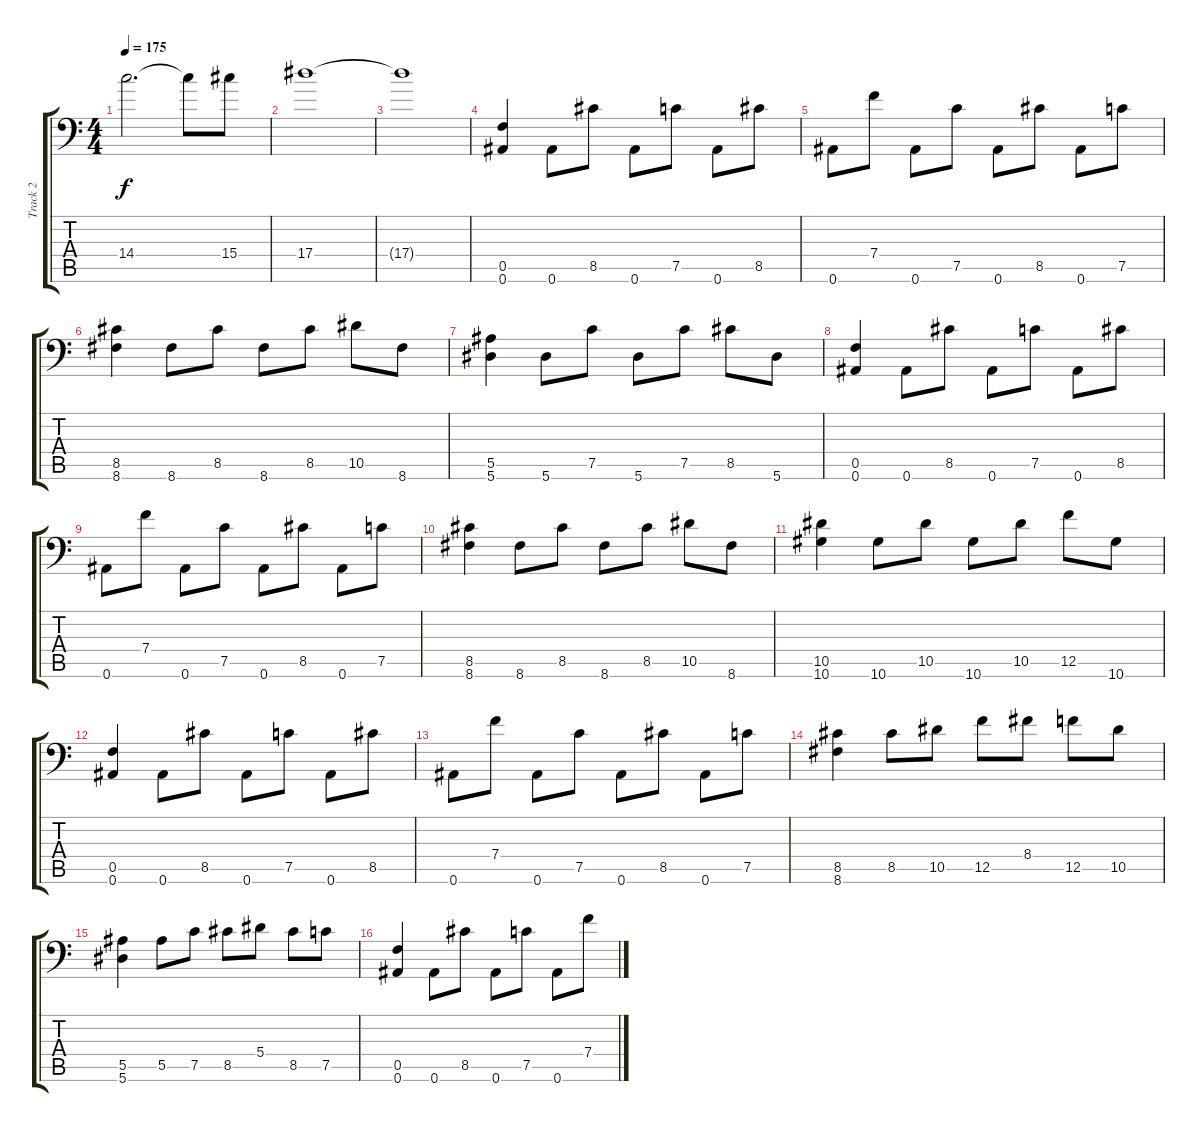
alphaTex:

\track ("Track 2" "Track 2") {instrument distortionguitar}
\staff {score tabs}
\tuning (C4 G3 Eb3 Bb2 F2 Bb1) {hide}
\ts (4 4)
\tempo 175
\clef f4
\ks c
14.4.2{d dy f} 14.4{t}.8 15.4.8 |
17.4.1 |
17.4{t}.1 |
(0.5 0.6).4 0.6.8 8.5.8 0.6.8 7.5.8 0.6.8 8.5.8 |
0.6.8 7.4.8 0.6.8 7.5.8 0.6.8 8.5.8 0.6.8 7.5.8 |
(8.5 8.6).4 8.6.8 8.5.8 8.6.8 8.5.8 10.5.8 8.6.8 |
(5.5 5.6).4 5.6.8 7.5.8 5.6.8 7.5.8 8.5.8 5.6.8 |
(0.5 0.6).4 0.6.8 8.5.8 0.6.8 7.5.8 0.6.8 8.5.8 |
0.6.8 7.4.8 0.6.8 7.5.8 0.6.8 8.5.8 0.6.8 7.5.8 |
(8.5 8.6).4 8.6.8 8.5.8 8.6.8 8.5.8 10.5.8 8.6.8 |
(10.5 10.6).4 10.6.8 10.5.8 10.6.8 10.5.8 12.5.8 10.6.8 |
(0.5 0.6).4 0.6.8 8.5.8 0.6.8 7.5.8 0.6.8 8.5.8 |
0.6.8 7.4.8 0.6.8 7.5.8 0.6.8 8.5.8 0.6.8 7.5.8 |
(8.5 8.6).4 8.5.8 10.5.8 12.5.8 8.4.8 12.5.8 10.5.8 |
(5.5 5.6).4 5.5.8 7.5.8 8.5.8 5.4.8 8.5.8 7.5.8 |
(0.5 0.6).4 0.6.8 8.5.8 0.6.8 7.5.8 0.6.8 7.4.8
